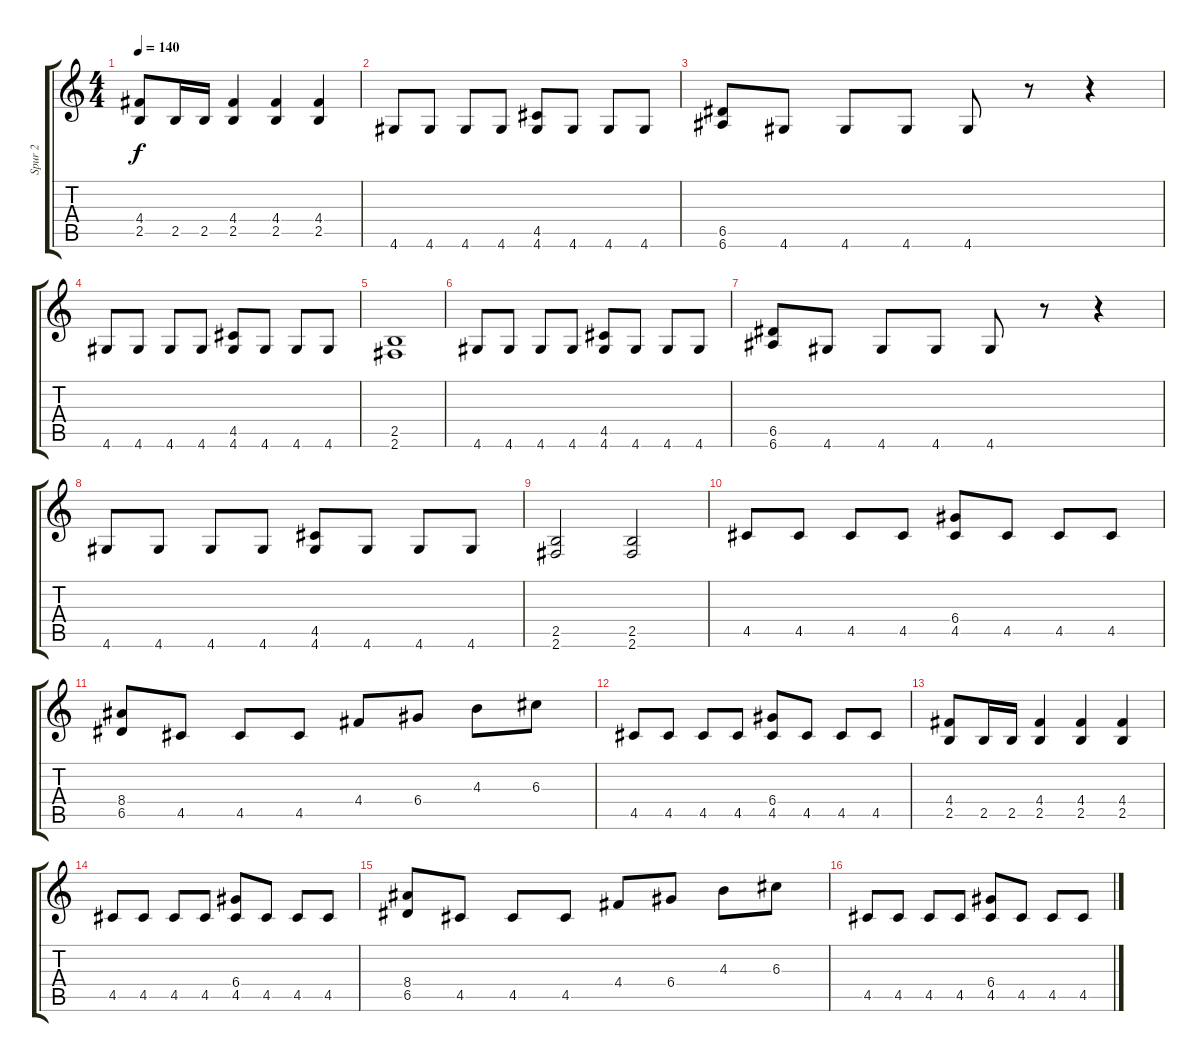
\track ("Spur 2" "Spur 2") {instrument overdrivenguitar}
\staff {score tabs}
\tuning (E4 B3 G3 D3 A2 E2) {hide}
\ts (4 4)
\tempo 140
\clef g2
\ks c
(4.4 2.5).8{dy f} 2.5.16 2.5.16 (4.4 2.5).4 (4.4 2.5).4 (4.4 2.5).4 |
4.6.8 4.6.8 4.6.8 4.6.8 (4.5 4.6).8 4.6.8 4.6.8 4.6.8 |
(6.5 6.6).8 4.6.8 4.6.8 4.6.8 4.6.8 r.8 r.4 |
4.6.8 4.6.8 4.6.8 4.6.8 (4.5 4.6).8 4.6.8 4.6.8 4.6.8 |
(2.5 2.6).1 |
4.6.8 4.6.8 4.6.8 4.6.8 (4.5 4.6).8 4.6.8 4.6.8 4.6.8 |
(6.5 6.6).8 4.6.8 4.6.8 4.6.8 4.6.8 r.8 r.4 |
4.6.8 4.6.8 4.6.8 4.6.8 (4.5 4.6).8 4.6.8 4.6.8 4.6.8 |
(2.5 2.6).2 (2.5 2.6).2 |
4.5.8 4.5.8 4.5.8 4.5.8 (6.4 4.5).8 4.5.8 4.5.8 4.5.8 |
(8.4 6.5).8 4.5.8 4.5.8 4.5.8 4.4.8 6.4.8 4.3.8 6.3.8 |
4.5.8 4.5.8 4.5.8 4.5.8 (6.4 4.5).8 4.5.8 4.5.8 4.5.8 |
(4.4 2.5).8 2.5.16 2.5.16 (4.4 2.5).4 (4.4 2.5).4 (4.4 2.5).4 |
4.5.8 4.5.8 4.5.8 4.5.8 (6.4 4.5).8 4.5.8 4.5.8 4.5.8 |
(8.4 6.5).8 4.5.8 4.5.8 4.5.8 4.4.8 6.4.8 4.3.8 6.3.8 |
4.5.8 4.5.8 4.5.8 4.5.8 (6.4 4.5).8 4.5.8 4.5.8 4.5.8
